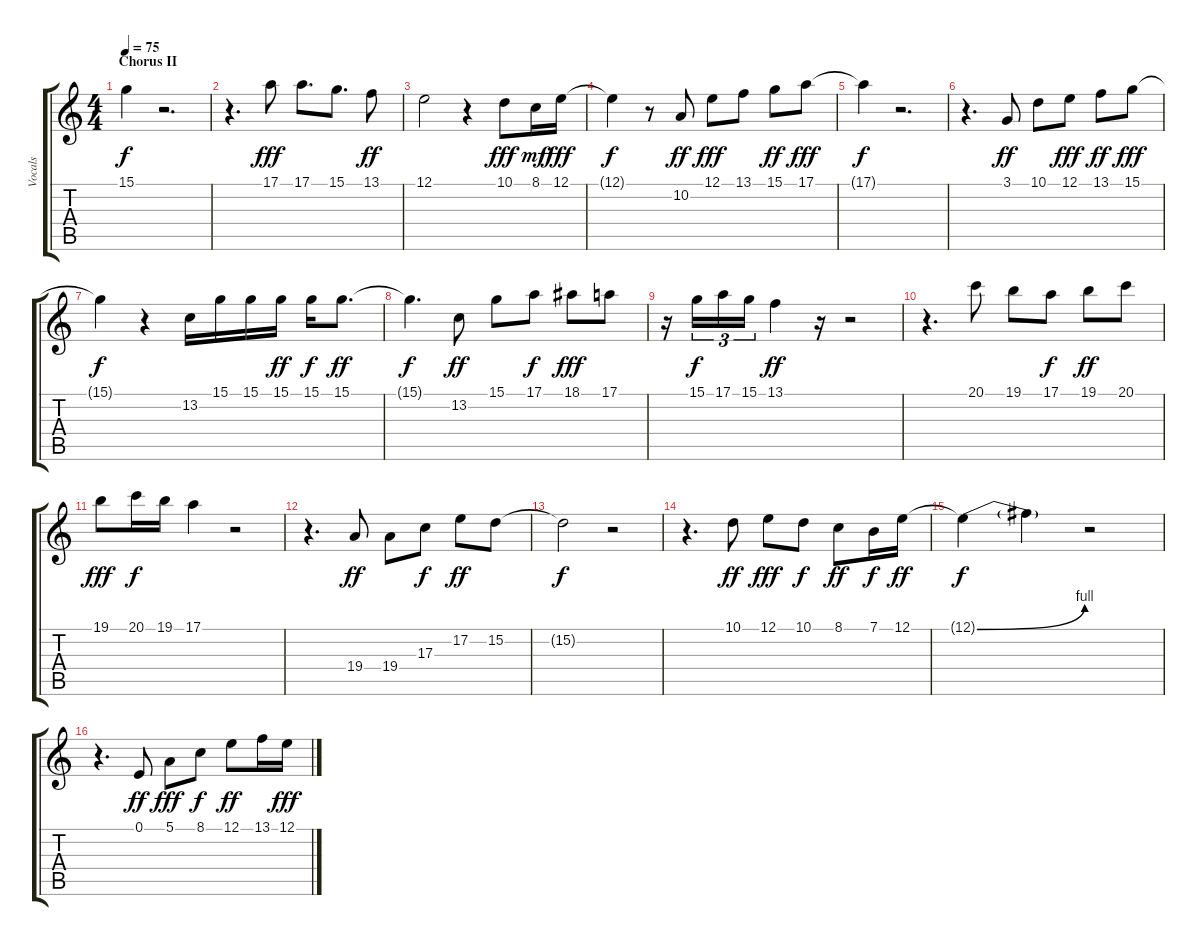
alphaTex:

\track ("Vocals" "Vocals") {instrument lead3calliope}
\staff {score tabs}
\tuning (E4 B3 G3 D3 A2 E2) {hide}
\ts (4 4)
\section ("" "Chorus II")
\tempo 75
\clef g2
\ks c
15.1{t}.4{dy f} r.2{d} |
r.4{d} 17.1.8{dy fff} 17.1.8{d} 15.1.8{d} 13.1.8{dy ff} |
12.1.2 r.4 10.1.8{dy fff} 8.1.16{dy mf} 12.1.16{dy fff} |
12.1{t}.4{dy f} r.8 10.2.8{dy ff} 12.1.8{dy fff} 13.1.8 15.1.8{dy ff} 17.1.8{dy fff} |
17.1{t}.4{dy f} r.2{d} |
r.4{d} 3.1.8{dy ff} 10.1.8 12.1.8{dy fff} 13.1.8{dy ff} 15.1.8{dy fff} |
15.1{t}.4{dy f} r.4 13.2.16 15.1.16 15.1.16 15.1.16{dy ff} 15.1.16{dy f} 15.1.8{d dy ff} |
15.1{t}.4{d dy f} 13.2.8{dy ff} 15.1.8 17.1.8{dy f} 18.1.8{dy fff} 17.1.8 |
r.16 15.1.16{tu (3 2) dy f} 17.1.16{tu (3 2)} 15.1.16{tu (3 2)} 13.1.4{dy ff} r.16 r.2 |
r.4{d} 20.1.8 19.1.8 17.1.8{dy f} 19.1.8{dy ff} 20.1.8 |
19.1.8{dy fff} 20.1.16{dy f} 19.1.16 17.1.4 r.2 |
r.4{d} 19.4.8{dy ff} 19.4.8 17.3.8{dy f} 17.2.8{dy ff} 15.2.8 |
15.2{t}.2{dy f} r.2 |
r.4{d} 10.1.8{dy ff} 12.1.8{dy fff} 10.1.8{dy f} 8.1.8{dy ff} 7.1.16{dy f} 12.1.16{dy ff} |
12.1{be (bend 0 0 60 4) t}.4{dy f} 12.1{t}.4 r.2 |
r.4{d} 0.1.8{dy ff} 5.1.8{dy fff} 8.1.8{dy f} 12.1.8{dy ff} 13.1.16 12.1.16{dy fff}
